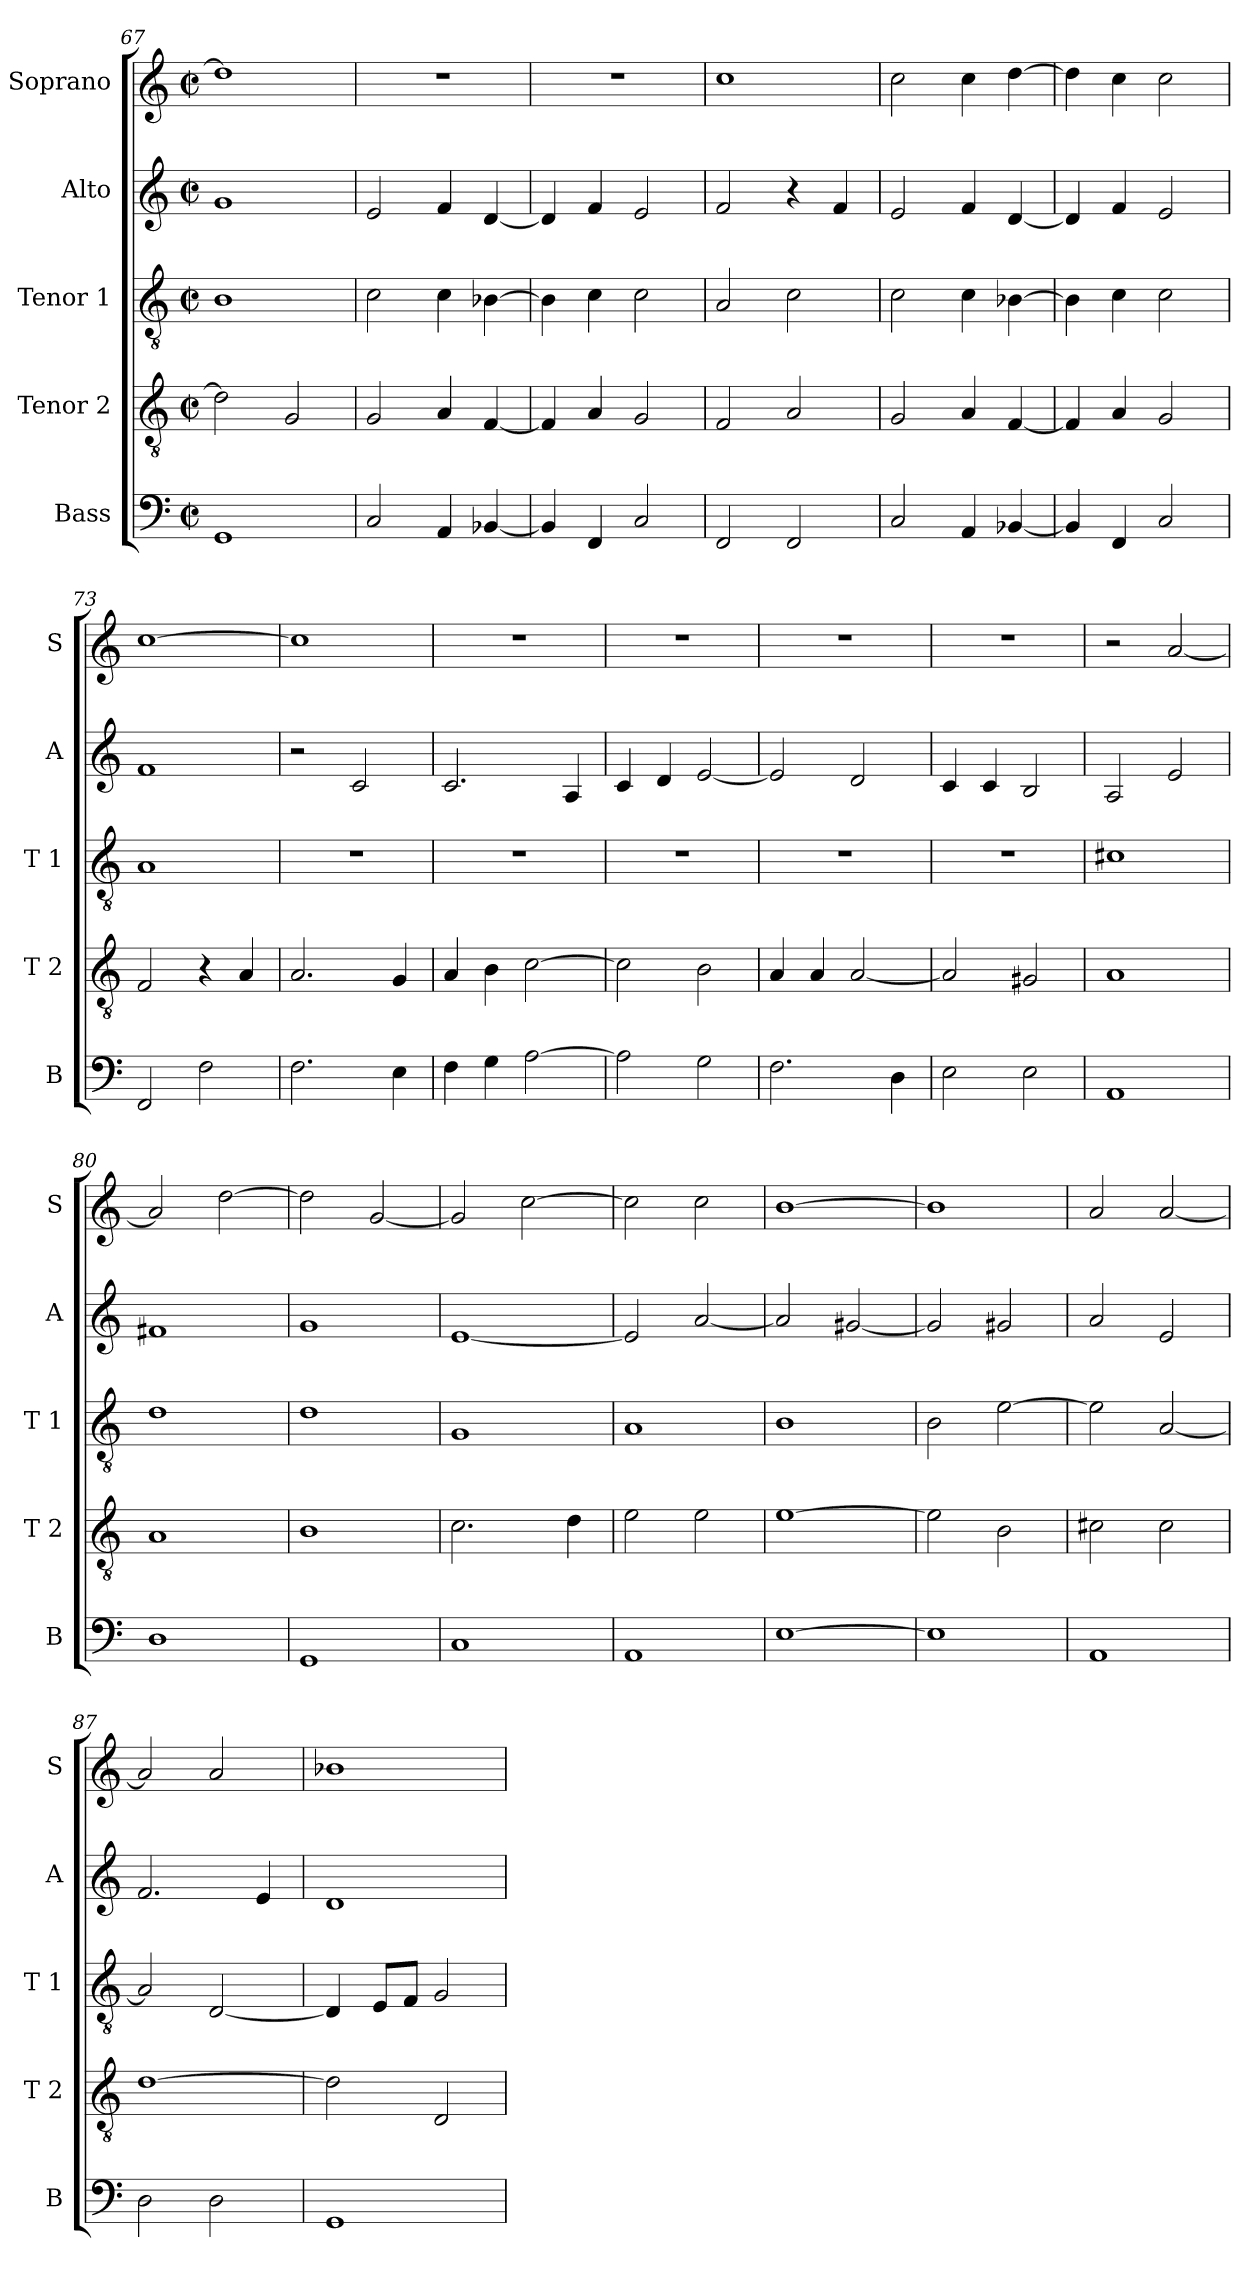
**kern	**kern	**kern	**kern	**kern
*part5	*part4	*part3	*part2	*part1
*staff5	*staff4	*staff3	*staff2	*staff1
*I"Bass	*I"Tenor 2	*I"Tenor 1	*I"Alto	*I"Soprano
*I'B	*I'T 2	*I'T 1	*I'A	*I'S
*clefF4	*clefGv2	*clefGv2	*clefG2	*clefG2
*k[]	*k[]	*k[]	*k[]	*k[]
*C:	*C:	*C:	*C:	*C:
*M2/2	*M2/2	*M2/2	*M2/2	*M2/2
*met(c|)	*met(c|)	*met(c|)	*met(c|)	*met(c|)
=67	=67	=67	=67	=67
1GG	2d\]	1B	1g	1dd]
.	2G/	.	.	.
!!LO:PB:g=z
=68	=68	=68	=68	=68
2C/	2G/	2c\	2e/	1r
4AA/	4A/	4c\	4f/	.
[4BB-X/	[4F/	[4B-X\	[4d/	.
=69	=69	=69	=69	=69
4BB-/]	4F/]	4B-\]	4d/]	1r
4FF/	4A/	4c\	4f/	.
2C/	2G/	2c\	2e/	.
=70	=70	=70	=70	=70
2FF/	2F/	2A/	2f/	1cc
2FF/	2A/	2c\	4r	.
.	.	.	4f/	.
=71	=71	=71	=71	=71
2C/	2G/	2c\	2e/	2cc\
4AA/	4A/	4c\	4f/	4cc\
[4BB-X/	[4F/	[4B-X\	[4d/	[4dd\
=72	=72	=72	=72	=72
4BB-/]	4F/]	4B-\]	4d/]	4dd\]
4FF/	4A/	4c\	4f/	4cc\
2C/	2G/	2c\	2e/	2cc\
=73	=73	=73	=73	=73
2FF/	2F/	1A	1f	[1cc
2F\	4r	.	.	.
.	4A/	.	.	.
!!LO:LB:g=z
=74	=74	=74	=74	=74
2.F\	2.A/	1r	2r	1cc]
.	.	.	2c/	.
4E\	4G/	.	.	.
=75	=75	=75	=75	=75
4F\	4A/	1r	2.c/	1r
4G\	4B\	.	.	.
[2A\	[2c\	.	.	.
.	.	.	4A/	.
=76	=76	=76	=76	=76
2A\]	2c\]	1r	4c/	1r
.	.	.	4d/	.
2G\	2B\	.	[2e/	.
=77	=77	=77	=77	=77
2.F\	4A/	1r	2e/]	1r
.	4A/	.	.	.
.	[2A/	.	2d/	.
4D\	.	.	.	.
=78	=78	=78	=78	=78
2E\	2A/]	1r	4c/	1r
.	.	.	4c/	.
2E\	2G#X/	.	2B/	.
=79	=79	=79	=79	=79
1AA	1A	1c#X	2A/	2r
.	.	.	2e/	[2a/
!!LO:PB:g=z
=80	=80	=80	=80	=80
1D	1A	1d	1f#X	2a/]
.	.	.	.	[2dd\
=81	=81	=81	=81	=81
1GG	1B	1d	1g	2dd\]
.	.	.	.	[2g/
=82	=82	=82	=82	=82
1C	2.c\	1G	[1e	2g/]
.	.	.	.	[2cc\
.	4d\	.	.	.
=83	=83	=83	=83	=83
1AA	2e\	1A	2e/]	2cc\]
.	2e\	.	[2a/	2cc\
=84	=84	=84	=84	=84
[1E	[1e	1B	2a/]	[1b
.	.	.	[2g#X/	.
=85	=85	=85	=85	=85
1E]	2e\]	2B\	2g#/]	1b]
.	2B\	[2e\	2g#X/	.
=86	=86	=86	=86	=86
1AA	2c#X\	2e\]	2a/	2a/
.	2c#\	[2A/	2e/	[2a/
!!LO:LB:g=z
=87	=87	=87	=87	=87
2D\	[1d	2A/]	2.f/	2a/]
2D\	.	[2D/	.	2a/
.	.	.	4e/	.
=88	=88	=88	=88	=88
1GG	2d\]	4D/]	1d	1b-X
.	.	8E/L	.	.
.	.	8F/J	.	.
.	2D/	2G/	.	.
=	=	=	=	=
*-	*-	*-	*-	*-
